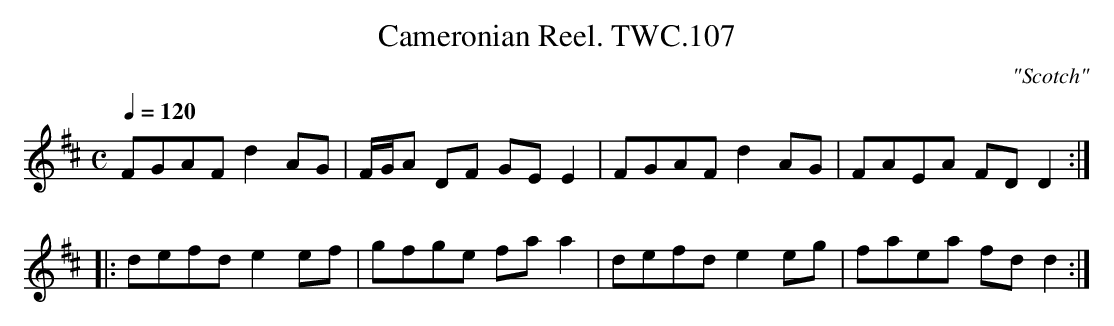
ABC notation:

X:1
T:Cameronian Reel. TWC.107
M:C
L:1/8
Q:1/4=120
C:"Scotch"
K:D
FGAFd2AG|F/G/A DF GEE2|FGAFd2AG|FAEA FDD2:|
|:defde2ef|gfge faa2|defde2eg|faea fdd2:|
